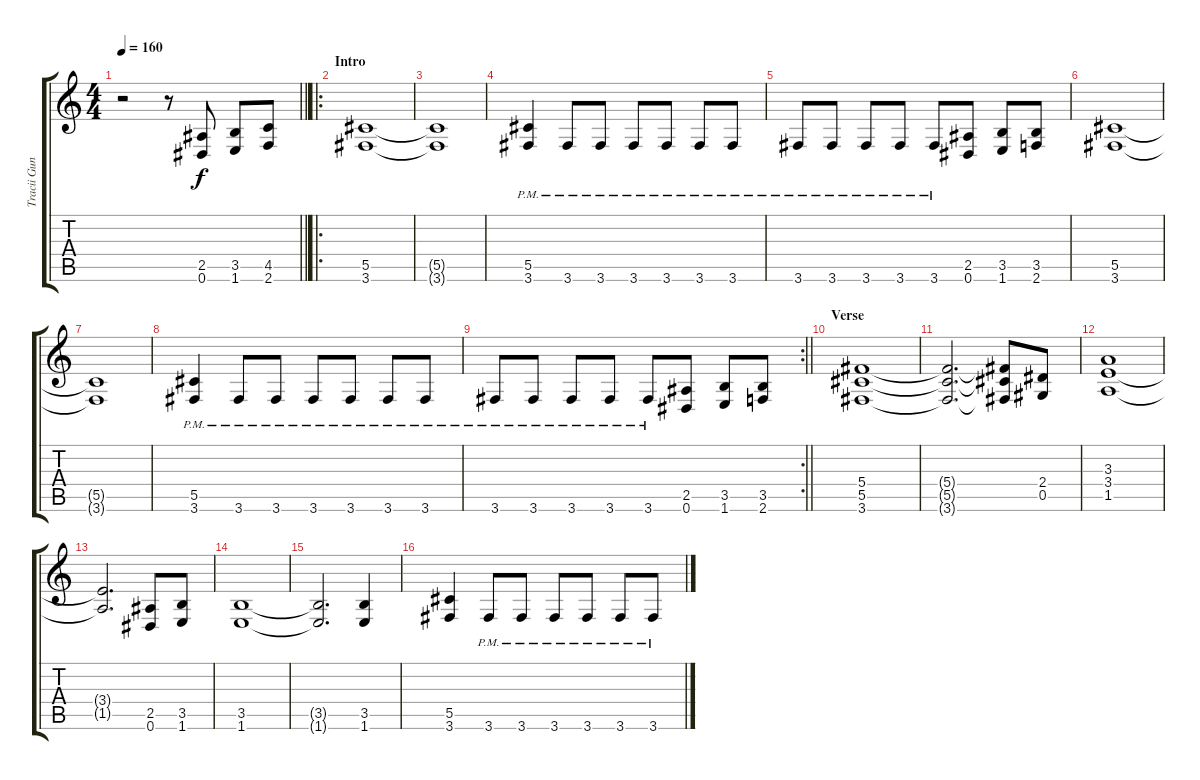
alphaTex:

\track ("Tracii Guns" "Tracii Gun") {instrument distortionguitar}
\staff {score tabs}
\tuning (Eb4 Bb3 Gb3 Db3 Ab2 Eb2) {hide}
\ts (4 4)
\tempo 160
\clef g2
\barLineRight lightlight
\ks c
r.2{dy f instrument distortionguitar} r.8 (2.5 0.6).8 (3.5 1.6).8 (4.5 2.6).8 |
\ro
\section ("" "Intro")
(5.5 3.6).1 |
(5.5{t} 3.6{t}).1 |
(5.5{pm} 3.6{pm}).4 3.6{pm}.8 3.6{pm}.8 3.6{pm}.8 3.6{pm}.8 3.6{pm}.8 3.6{pm}.8 |
3.6{pm}.8 3.6{pm}.8 3.6{pm}.8 3.6{pm}.8 3.6{pm}.8 (2.5 0.6).8 (3.5 1.6).8 (3.5 2.6).8 |
(5.5 3.6).1 |
(5.5{t} 3.6{t}).1 |
(5.5{pm} 3.6{pm}).4 3.6{pm}.8 3.6{pm}.8 3.6{pm}.8 3.6{pm}.8 3.6{pm}.8 3.6{pm}.8 |
\rc 2
\barLineRight lightlight
3.6{pm}.8 3.6{pm}.8 3.6{pm}.8 3.6{pm}.8 3.6{pm}.8 (2.5 0.6).8 (3.5 1.6).8 (3.5 2.6).8 |
\section ("" "Verse")
(5.4 5.5 3.6).1 |
(5.4{t} 5.5{t} 3.6{t}).2{d} (5.4{t} 5.5{t} 3.6{t}).8 (2.4 0.5).8 |
(3.3 3.4 1.5).1 |
(3.4{t} 1.5{t}).2{d} (2.5 0.6).8 (3.5 1.6).8 |
(3.5 1.6).1 |
(3.5{t} 1.6{t}).2{d} (3.5 1.6).4 |
(5.5 3.6).4 3.6{pm}.8 3.6{pm}.8 3.6{pm}.8 3.6{pm}.8 3.6{pm}.8 3.6{pm}.8
